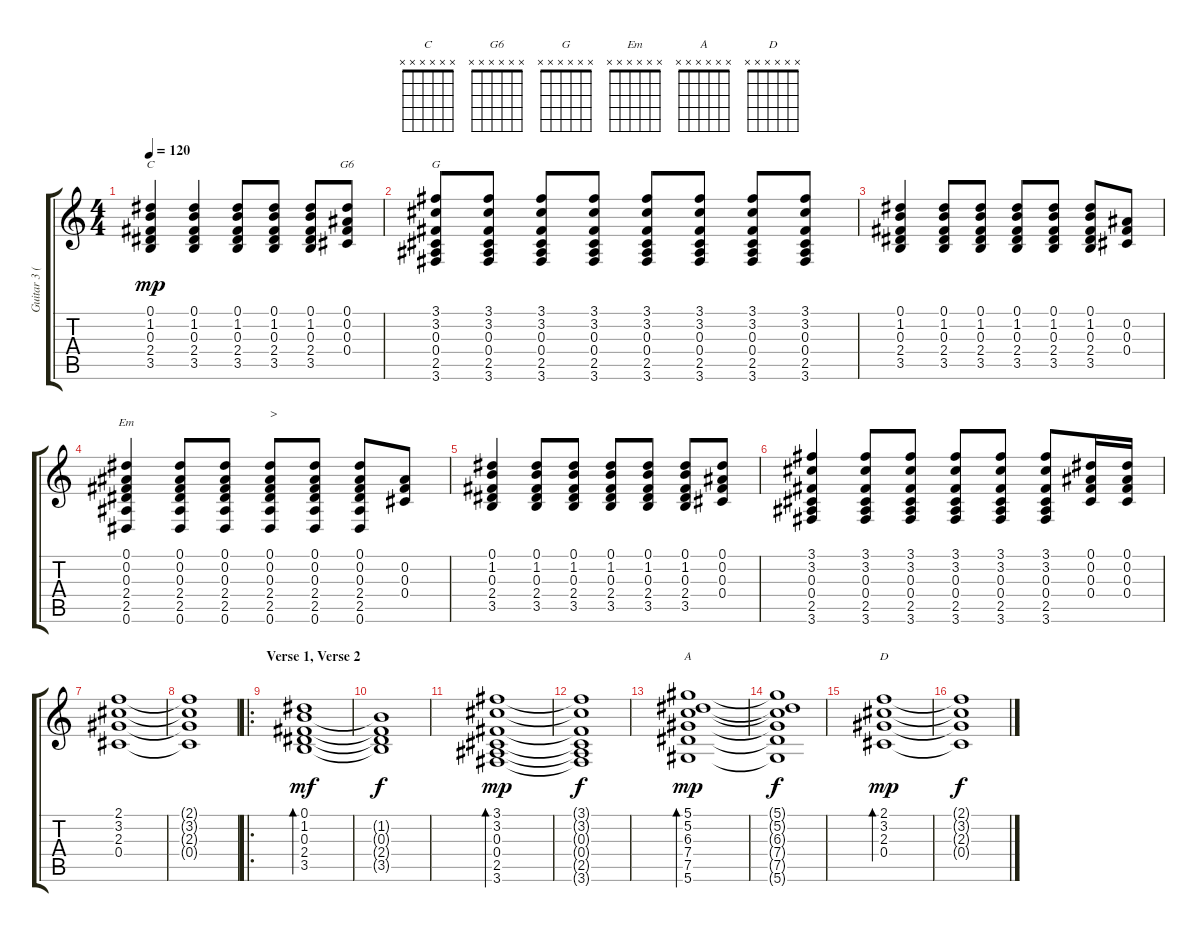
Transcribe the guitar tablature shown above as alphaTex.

\track ("Guitar 3 (Duff)" "Guitar 3 (") {instrument acousticguitarsteel}
\staff {score tabs}
\tuning (Eb4 Bb3 Gb3 Db3 Ab2 Eb2) {hide}
\chord ("C" x x x x x x)
\chord ("G6" x x x x x x)
\chord ("G" x x x x x x)
\chord ("Em" x x x x x x)
\chord ("A" x x x x x x)
\chord ("D" x x x x x x)
\ts (4 4)
\tempo 120
\clef g2
\ks c
(0.1 1.2 0.3 2.4 3.5).4{ch "C" dy mp} (0.1 1.2 0.3 2.4 3.5).4 (0.1 1.2 0.3 2.4 3.5).8 (0.1 1.2 0.3 2.4 3.5).8 (0.1 1.2 0.3 2.4 3.5).8 (0.1 0.2 0.3 0.4).8{ch "G6"} |
(3.1 3.2 0.3 0.4 2.5 3.6).8{ch "G"} (3.1 3.2 0.3 0.4 2.5 3.6).8 (3.1 3.2 0.3 0.4 2.5 3.6).8 (3.1 3.2 0.3 0.4 2.5 3.6).8 (3.1 3.2 0.3 0.4 2.5 3.6).8 (3.1 3.2 0.3 0.4 2.5 3.6).8 (3.1 3.2 0.3 0.4 2.5 3.6).8 (3.1 3.2 0.3 0.4 2.5 3.6).8 |
(0.1 1.2 0.3 2.4 3.5).4 (0.1 1.2 0.3 2.4 3.5).8 (0.1 1.2 0.3 2.4 3.5).8 (0.1 1.2 0.3 2.4 3.5).8 (0.1 1.2 0.3 2.4 3.5).8 (0.1 1.2 0.3 2.4 3.5).8 (0.2 0.3 0.4).8 |
(0.1 0.2 0.3 2.4 2.5 0.6).4{ch "Em"} (0.1 0.2 0.3 2.4 2.5 0.6).8 (0.1 0.2 0.3 2.4 2.5 0.6).8 (0.1 0.2 0.3 2.4 2.5 0.6).8{txt ">"} (0.1 0.2 0.3 2.4 2.5 0.6).8 (0.1 0.2 0.3 2.4 2.5 0.6).8 (0.2 0.3 0.4).8 |
(0.1 1.2 0.3 2.4 3.5).4 (0.1 1.2 0.3 2.4 3.5).8 (0.1 1.2 0.3 2.4 3.5).8 (0.1 1.2 0.3 2.4 3.5).8 (0.1 1.2 0.3 2.4 3.5).8 (0.1 1.2 0.3 2.4 3.5).8 (0.1 0.2 0.3 0.4).8 |
(3.1 3.2 0.3 0.4 2.5 3.6).4 (3.1 3.2 0.3 0.4 2.5 3.6).8 (3.1 3.2 0.3 0.4 2.5 3.6).8 (3.1 3.2 0.3 0.4 2.5 3.6).8 (3.1 3.2 0.3 0.4 2.5 3.6).8 (3.1 3.2 0.3 0.4 2.5 3.6).8 (0.1 0.2 0.3 0.4).16 (0.1 0.2 0.3 0.4).16 |
(2.1 3.2 2.3 0.4).1 |
(2.1{t} 3.2{t} 2.3{t} 0.4{t}).1 |
\ro
\section ("" "Verse 1, Verse 2")
(0.1 1.2 0.3 2.4 3.5).1{bd 120 dy mf} |
(1.2{t} 0.3{t} 2.4{t} 3.5{t}).1{dy f} |
(3.1 3.2 0.3 0.4 2.5 3.6).1{bd 120 dy mp} |
(3.1{t} 3.2{t} 0.3{t} 0.4{t} 2.5{t} 3.6{t}).1{dy f} |
(5.1 5.2 6.3 7.4 7.5 5.6).1{bd 120 ch "A" dy mp} |
(5.1{t} 5.2{t} 6.3{t} 7.4{t} 7.5{t} 5.6{t}).1{dy f} |
(2.1 3.2 2.3 0.4).1{bd 120 ch "D" dy mp} |
(2.1{t} 3.2{t} 2.3{t} 0.4{t}).1{dy f}
